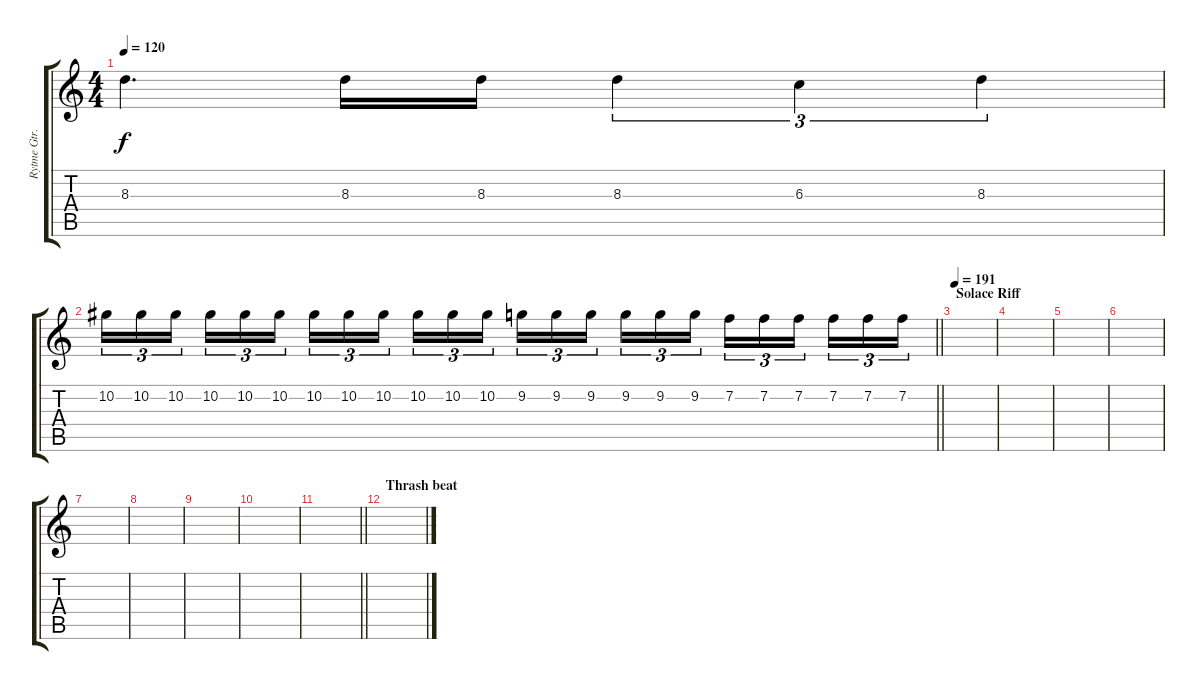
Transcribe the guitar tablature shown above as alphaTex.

\track ("Rytme Gtr. 2" "Rytme Gtr.") {instrument distortionguitar}
\staff {score tabs}
\tuning (Eb4 Bb3 Gb3 Db3 Ab2 Eb2) {hide}
\ts (4 4)
\tempo 120
\clef g2
\ks c
8.3.4{d dy f} 8.3.16 8.3.16 8.3.4{tu (3 2)} 6.3.4{tu (3 2)} 8.3.4{tu (3 2)} |
\barLineRight lightlight
10.2.16{tu (3 2)} 10.2.16{tu (3 2)} 10.2.16{tu (3 2) beam splitsecondary} 10.2.16{tu (3 2)} 10.2.16{tu (3 2)} 10.2.16{tu (3 2)} 10.2.16{tu (3 2)} 10.2.16{tu (3 2)} 10.2.16{tu (3 2) beam splitsecondary} 10.2.16{tu (3 2)} 10.2.16{tu (3 2)} 10.2.16{tu (3 2)} 9.2.16{tu (3 2)} 9.2.16{tu (3 2)} 9.2.16{tu (3 2) beam splitsecondary} 9.2.16{tu (3 2)} 9.2.16{tu (3 2)} 9.2.16{tu (3 2)} 7.2.16{tu (3 2)} 7.2.16{tu (3 2)} 7.2.16{tu (3 2) beam splitsecondary} 7.2.16{tu (3 2)} 7.2.16{tu (3 2)} 7.2.16{tu (3 2)} |
\section ("" "Solace Riff")
\tempo 191
|
|
|
|
|
|
|
|
\barLineRight lightlight
|
\section ("" "Thrash beat")
